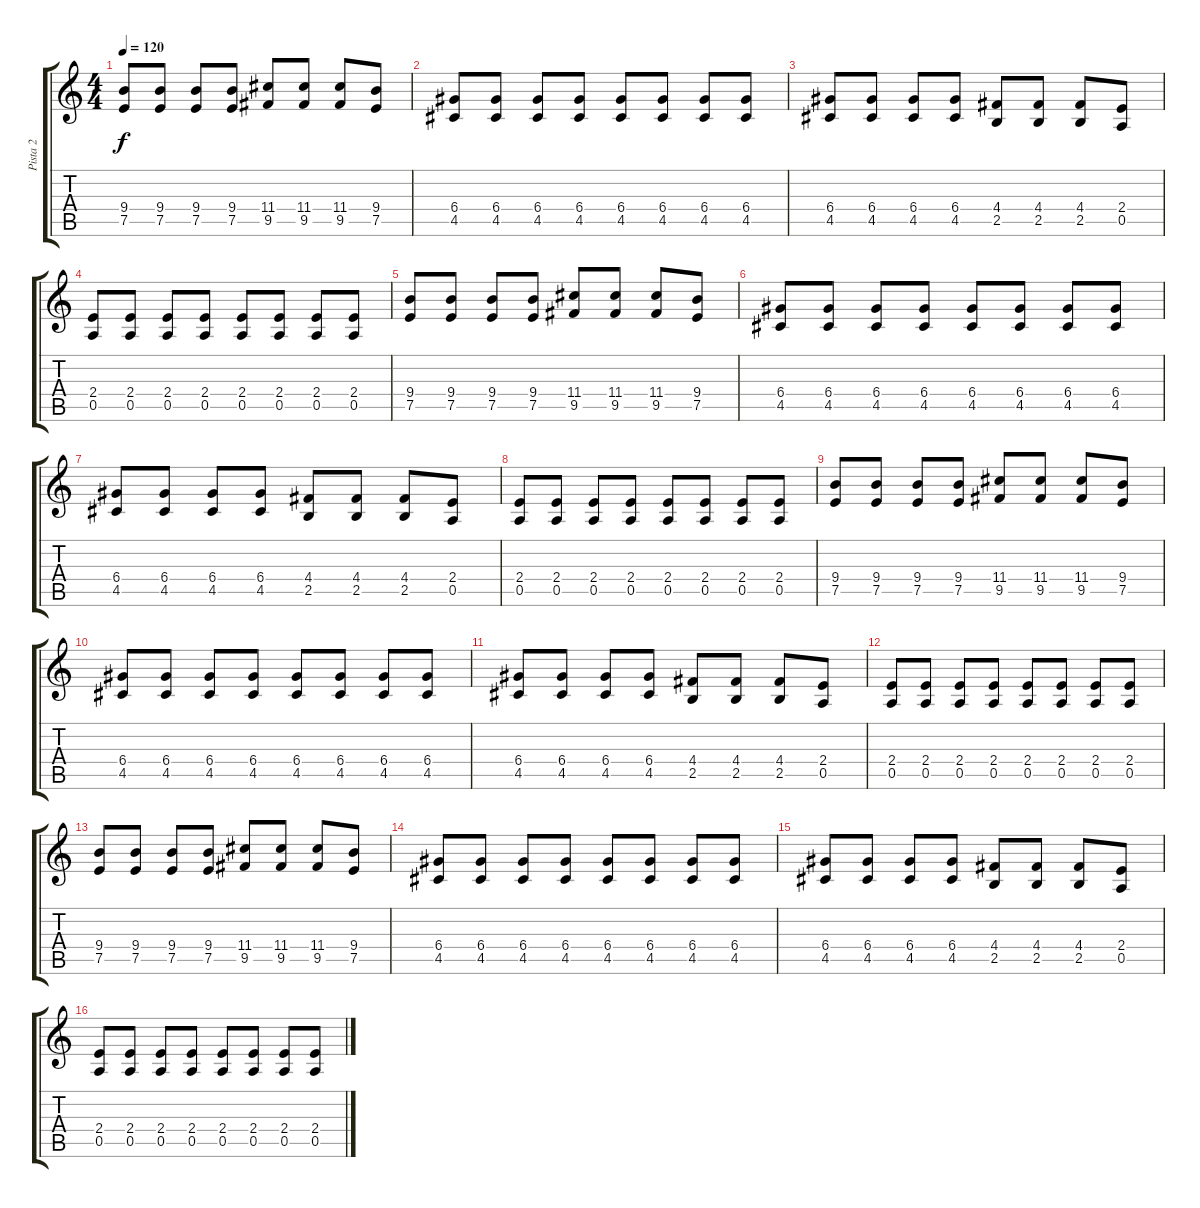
\track ("Pista 2" "Pista 2") {instrument electricguitarclean}
\staff {score tabs}
\tuning (E4 B3 G3 D3 A2 E2) {hide}
\ts (4 4)
\tempo 120
\clef g2
\ks c
(9.4 7.5).8{dy f} (9.4 7.5).8 (9.4 7.5).8 (9.4 7.5).8 (11.4 9.5).8 (11.4 9.5).8 (11.4 9.5).8 (9.4 7.5).8 |
(6.4 4.5).8 (6.4 4.5).8 (6.4 4.5).8 (6.4 4.5).8 (6.4 4.5).8 (6.4 4.5).8 (6.4 4.5).8 (6.4 4.5).8 |
(6.4 4.5).8 (6.4 4.5).8 (6.4 4.5).8 (6.4 4.5).8 (4.4 2.5).8 (4.4 2.5).8 (4.4 2.5).8 (2.4 0.5).8 |
(2.4 0.5).8 (2.4 0.5).8 (2.4 0.5).8 (2.4 0.5).8 (2.4 0.5).8 (2.4 0.5).8 (2.4 0.5).8 (2.4 0.5).8 |
(9.4 7.5).8 (9.4 7.5).8 (9.4 7.5).8 (9.4 7.5).8 (11.4 9.5).8 (11.4 9.5).8 (11.4 9.5).8 (9.4 7.5).8 |
(6.4 4.5).8 (6.4 4.5).8 (6.4 4.5).8 (6.4 4.5).8 (6.4 4.5).8 (6.4 4.5).8 (6.4 4.5).8 (6.4 4.5).8 |
(6.4 4.5).8 (6.4 4.5).8 (6.4 4.5).8 (6.4 4.5).8 (4.4 2.5).8 (4.4 2.5).8 (4.4 2.5).8 (2.4 0.5).8 |
(2.4 0.5).8 (2.4 0.5).8 (2.4 0.5).8 (2.4 0.5).8 (2.4 0.5).8 (2.4 0.5).8 (2.4 0.5).8 (2.4 0.5).8 |
(9.4 7.5).8 (9.4 7.5).8 (9.4 7.5).8 (9.4 7.5).8 (11.4 9.5).8 (11.4 9.5).8 (11.4 9.5).8 (9.4 7.5).8 |
(6.4 4.5).8 (6.4 4.5).8 (6.4 4.5).8 (6.4 4.5).8 (6.4 4.5).8 (6.4 4.5).8 (6.4 4.5).8 (6.4 4.5).8 |
(6.4 4.5).8 (6.4 4.5).8 (6.4 4.5).8 (6.4 4.5).8 (4.4 2.5).8 (4.4 2.5).8 (4.4 2.5).8 (2.4 0.5).8 |
(2.4 0.5).8 (2.4 0.5).8 (2.4 0.5).8 (2.4 0.5).8 (2.4 0.5).8 (2.4 0.5).8 (2.4 0.5).8 (2.4 0.5).8 |
(9.4 7.5).8 (9.4 7.5).8 (9.4 7.5).8 (9.4 7.5).8 (11.4 9.5).8 (11.4 9.5).8 (11.4 9.5).8 (9.4 7.5).8 |
(6.4 4.5).8 (6.4 4.5).8 (6.4 4.5).8 (6.4 4.5).8 (6.4 4.5).8 (6.4 4.5).8 (6.4 4.5).8 (6.4 4.5).8 |
(6.4 4.5).8 (6.4 4.5).8 (6.4 4.5).8 (6.4 4.5).8 (4.4 2.5).8 (4.4 2.5).8 (4.4 2.5).8 (2.4 0.5).8 |
(2.4 0.5).8 (2.4 0.5).8 (2.4 0.5).8 (2.4 0.5).8 (2.4 0.5).8 (2.4 0.5).8 (2.4 0.5).8 (2.4 0.5).8
